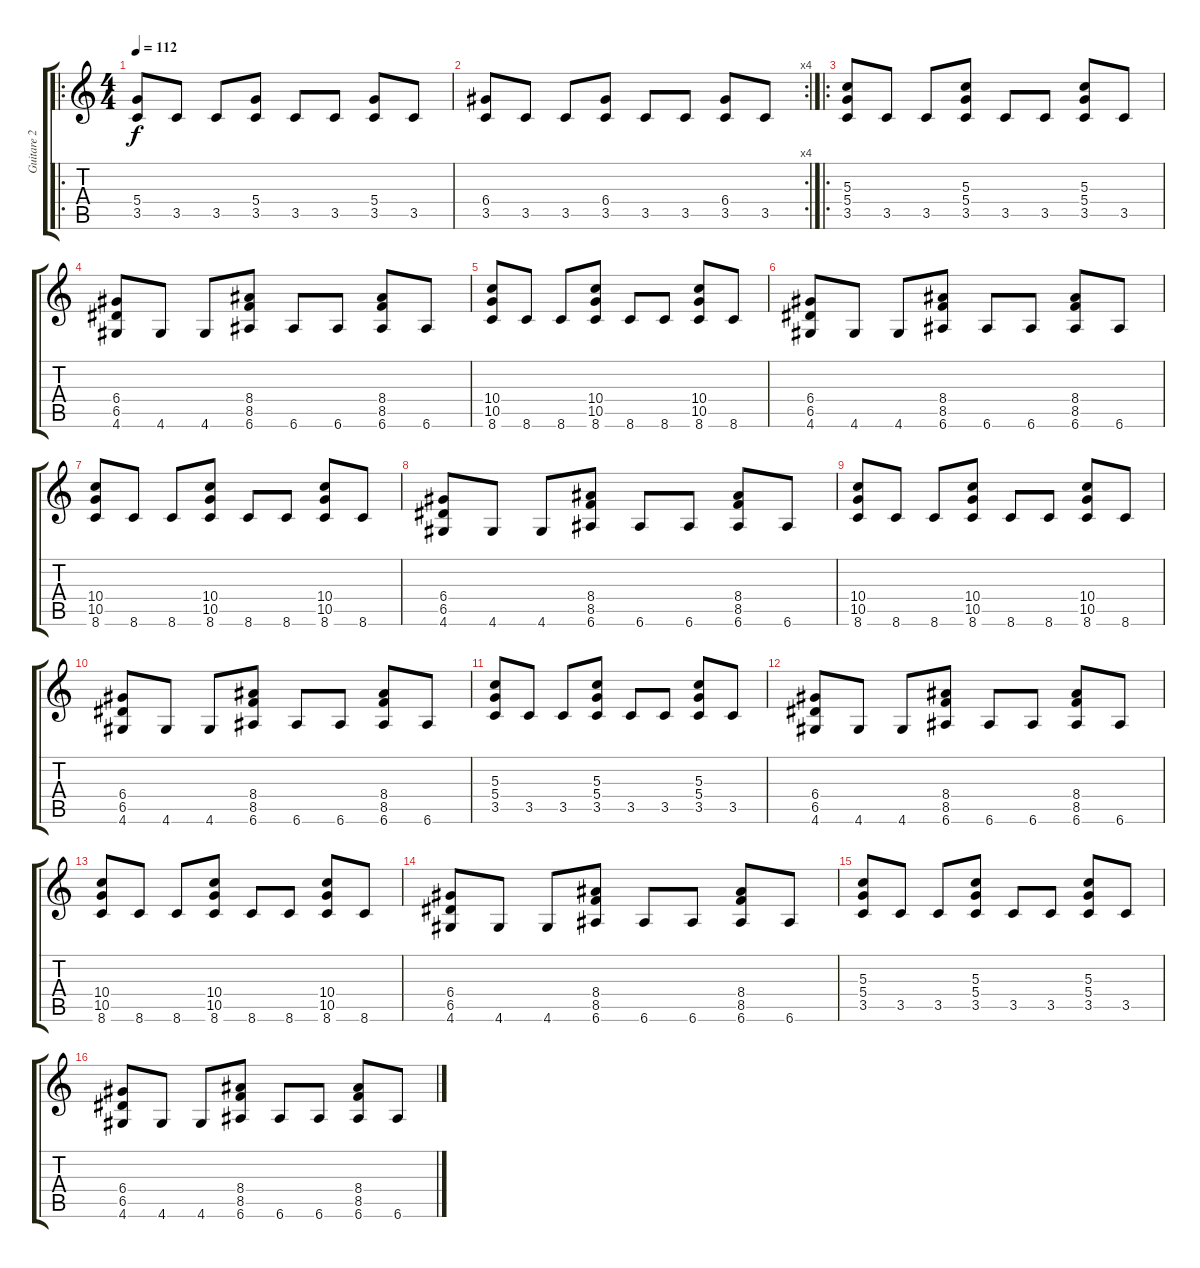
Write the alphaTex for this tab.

\track ("Guitare 2" "Guitare 2") {instrument acousticguitarnylon}
\staff {score tabs}
\tuning (E4 B3 G3 D3 A2 E2) {hide}
\ro
\ts (4 4)
\tempo 112
\clef g2
\ks c
(5.4 3.5).8{dy f instrument acousticguitarnylon} 3.5.8 3.5.8 (5.4 3.5).8 3.5.8 3.5.8 (5.4 3.5).8 3.5.8 |
\rc 4
(6.4 3.5).8 3.5.8 3.5.8 (6.4 3.5).8 3.5.8 3.5.8 (6.4 3.5).8 3.5.8 |
\ro
(5.3 5.4 3.5).8 3.5.8 3.5.8 (5.3 5.4 3.5).8 3.5.8 3.5.8 (5.3 5.4 3.5).8 3.5.8 |
(6.4 6.5 4.6).8 4.6.8 4.6.8 (8.4 8.5 6.6).8 6.6.8 6.6.8 (8.4 8.5 6.6).8 6.6.8 |
(10.4 10.5 8.6).8 8.6.8 8.6.8 (10.4 10.5 8.6).8 8.6.8 8.6.8 (10.4 10.5 8.6).8 8.6.8 |
(6.4 6.5 4.6).8 4.6.8 4.6.8 (8.4 8.5 6.6).8 6.6.8 6.6.8 (8.4 8.5 6.6).8 6.6.8 |
(10.4 10.5 8.6).8 8.6.8 8.6.8 (10.4 10.5 8.6).8 8.6.8 8.6.8 (10.4 10.5 8.6).8 8.6.8 |
(6.4 6.5 4.6).8 4.6.8 4.6.8 (8.4 8.5 6.6).8 6.6.8 6.6.8 (8.4 8.5 6.6).8 6.6.8 |
(10.4 10.5 8.6).8 8.6.8 8.6.8 (10.4 10.5 8.6).8 8.6.8 8.6.8 (10.4 10.5 8.6).8 8.6.8 |
(6.4 6.5 4.6).8 4.6.8 4.6.8 (8.4 8.5 6.6).8 6.6.8 6.6.8 (8.4 8.5 6.6).8 6.6.8 |
(5.3 5.4 3.5).8 3.5.8 3.5.8 (5.3 5.4 3.5).8 3.5.8 3.5.8 (5.3 5.4 3.5).8 3.5.8 |
(6.4 6.5 4.6).8 4.6.8 4.6.8 (8.4 8.5 6.6).8 6.6.8 6.6.8 (8.4 8.5 6.6).8 6.6.8 |
(10.4 10.5 8.6).8 8.6.8 8.6.8 (10.4 10.5 8.6).8 8.6.8 8.6.8 (10.4 10.5 8.6).8 8.6.8 |
(6.4 6.5 4.6).8 4.6.8 4.6.8 (8.4 8.5 6.6).8 6.6.8 6.6.8 (8.4 8.5 6.6).8 6.6.8 |
(5.3 5.4 3.5).8 3.5.8 3.5.8 (5.3 5.4 3.5).8 3.5.8 3.5.8 (5.3 5.4 3.5).8 3.5.8 |
(6.4 6.5 4.6).8 4.6.8 4.6.8 (8.4 8.5 6.6).8 6.6.8 6.6.8 (8.4 8.5 6.6).8 6.6.8
